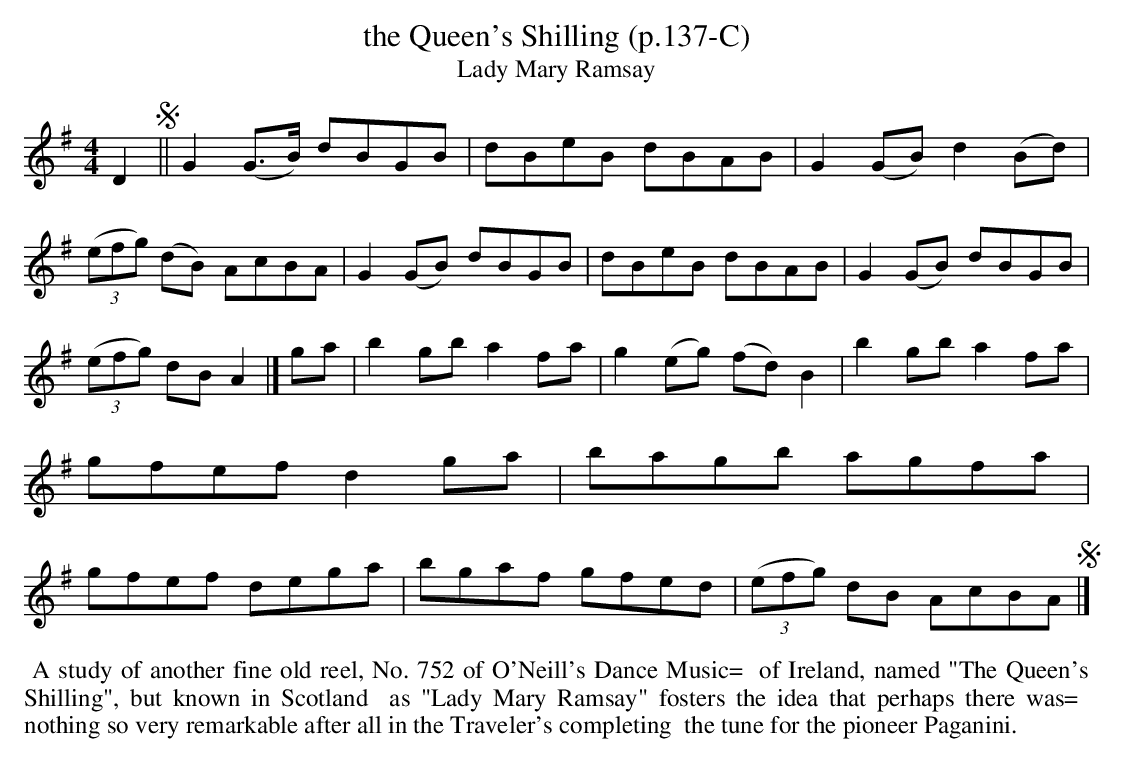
X:1
T: the Queen's Shilling (p.137-C)
T: Lady Mary Ramsay
M: 4/4
L: 1/8
K: G
D2 !segno!||\
G2 (G>B) dBGB | dBeB dBAB | G2(GB) d2(Bd) | (3(efg) (dB) AcBA |
G2 (GB)  dBGB | dBeB dBAB | G2(GB) dBGB | (3(efg) dB A2 |]
ga |\
b2gb a2fa | g2(eg) (fd)B2 | b2gb a2fa | gfef d2ga |
bagb agfa | gfef dega | bgaf gfed | (3(efg) dB AcBA !segno!|]
